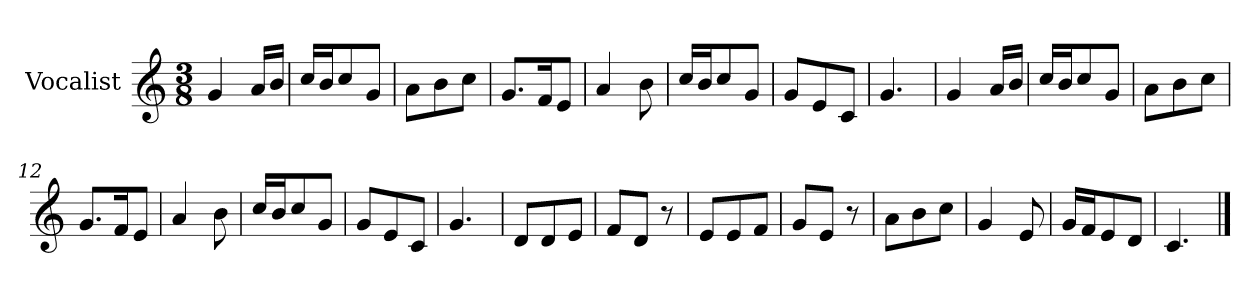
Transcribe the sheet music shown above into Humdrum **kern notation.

**kern
*part1
*staff1
*I"Vocalist
*k[]
*C:
*M3/8
=1
4g
16aLL
16bJJ
=2
16ccLL
16bJ
8cc
8gJ
=3
8aL
8b
8ccJ
=4
8.gL
16fK
8eJ
=5
4a
8b
=6
16ccLL
16bJ
8cc
8gJ
=7
8gL
8e
8cJ
=8
4.g
=9
4g
16aLL
16bJJ
=10
16ccLL
16bJ
8cc
8gJ
=11
8aL
8b
8ccJ
=12
8.gL
16fK
8eJ
=13
4a
8b
=14
16ccLL
16bJ
8cc
8gJ
=15
8gL
8e
8cJ
=16
4.g
=17
8dL
8d
8eJ
=18
8fL
8dJ
8r
=19
8eL
8e
8fJ
=20
8gL
8eJ
8r
=21
8aL
8b
8ccJ
=22
4g
8e
=23
16gLL
16fJ
8e
8dJ
=24
4.c
==
*-
